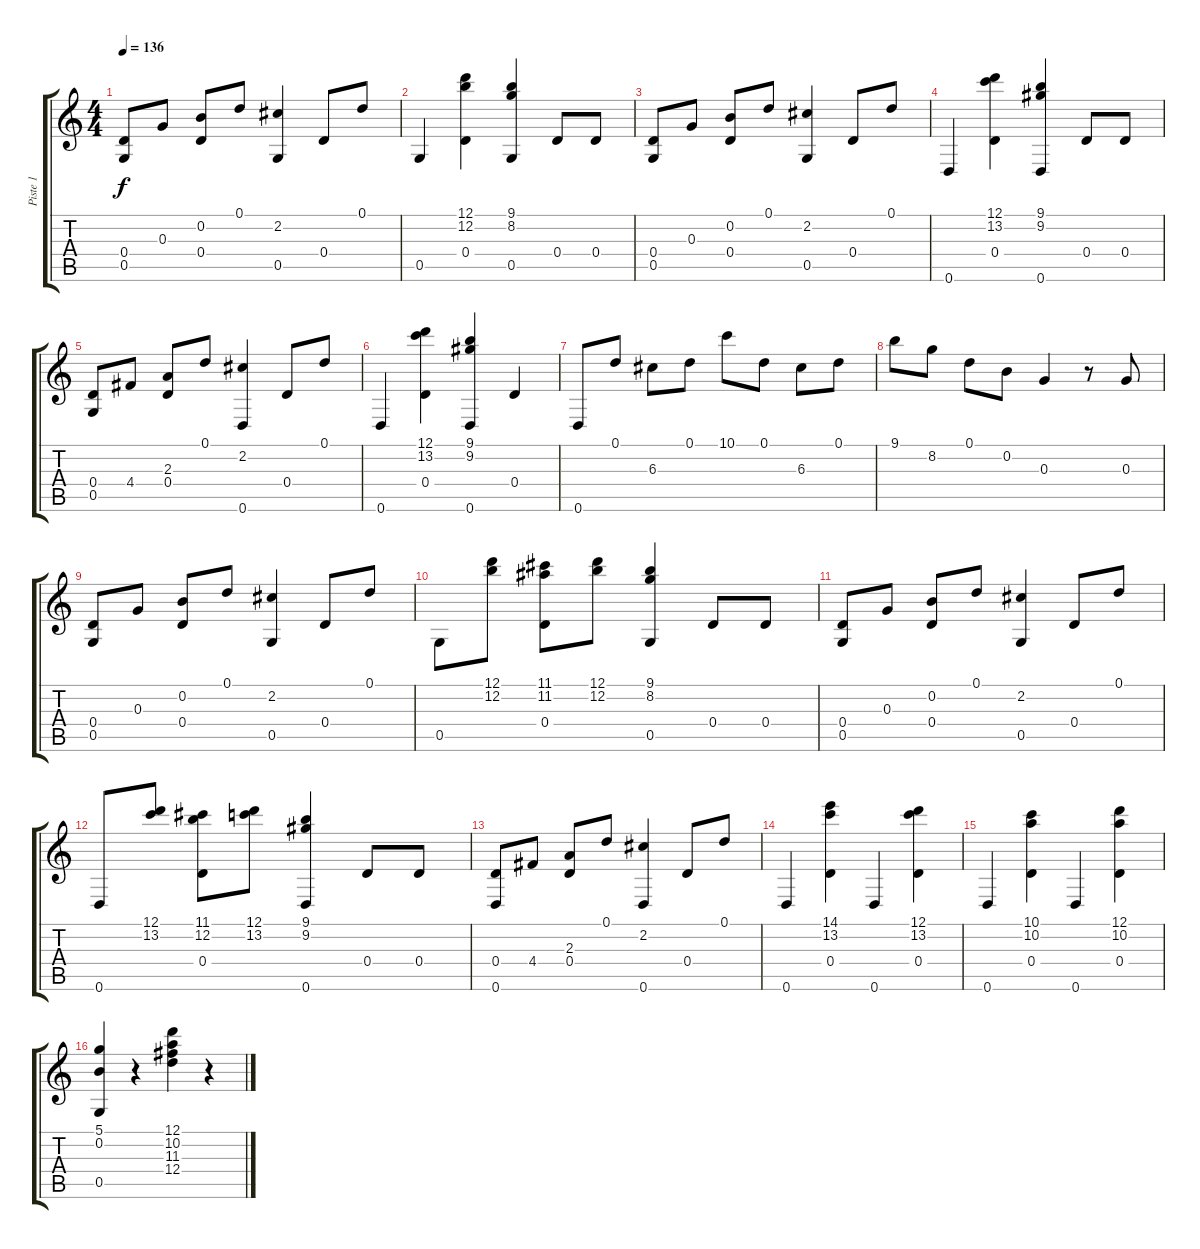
\track ("Piste 1" "Piste 1") {instrument acousticguitarsteel}
\staff {score tabs}
\tuning (D4 B3 G3 D3 G2 D2) {hide}
\ts (4 4)
\tempo 136
\clef g2
\ks c
(0.4 0.5).8{dy f} 0.3.8 (0.2 0.4).8 0.1.8 (2.2 0.5).4 0.4.8 0.1.8 |
0.5.4 (12.1 12.2 0.4).4 (9.1 8.2 0.5).4 0.4.8 0.4.8 |
(0.4 0.5).8 0.3.8 (0.2 0.4).8 0.1.8 (2.2 0.5).4 0.4.8 0.1.8 |
0.6.4 (12.1 13.2 0.4).4 (9.1 9.2 0.6).4 0.4.8 0.4.8 |
(0.4 0.5).8 4.4.8 (2.3 0.4).8 0.1.8 (2.2 0.6).4 0.4.8 0.1.8 |
0.6.4 (12.1 13.2 0.4).4 (9.1 9.2 0.6).4 0.4.4 |
0.6.8 0.1.8 6.3.8 0.1.8 10.1.8 0.1.8 6.3.8 0.1.8 |
9.1.8 8.2.8 0.1.8 0.2.8 0.3.4 r.8 0.3.8 |
(0.4 0.5).8 0.3.8 (0.2 0.4).8 0.1.8 (2.2 0.5).4 0.4.8 0.1.8 |
0.5.8 (12.1 12.2).8 (11.1 11.2 0.4).8 (12.1 12.2).8 (9.1 8.2 0.5).4 0.4.8 0.4.8 |
(0.4 0.5).8 0.3.8 (0.2 0.4).8 0.1.8 (2.2 0.5).4 0.4.8 0.1.8 |
0.6.8 (12.1 13.2).8 (11.1 12.2 0.4).8 (12.1 13.2).8 (9.1 9.2 0.6).4 0.4.8 0.4.8 |
(0.4 0.6).8 4.4.8 (2.3 0.4).8 0.1.8 (2.2 0.6).4 0.4.8 0.1.8 |
0.6.4 (14.1 13.2 0.4).4 0.6.4 (12.1 13.2 0.4).4 |
0.6.4 (10.1 10.2 0.4).4 0.6.4 (12.1 10.2 0.4).4 |
(5.1 0.2 0.5).4 r.4 (12.1 10.2 11.3 12.4).4 r.4
